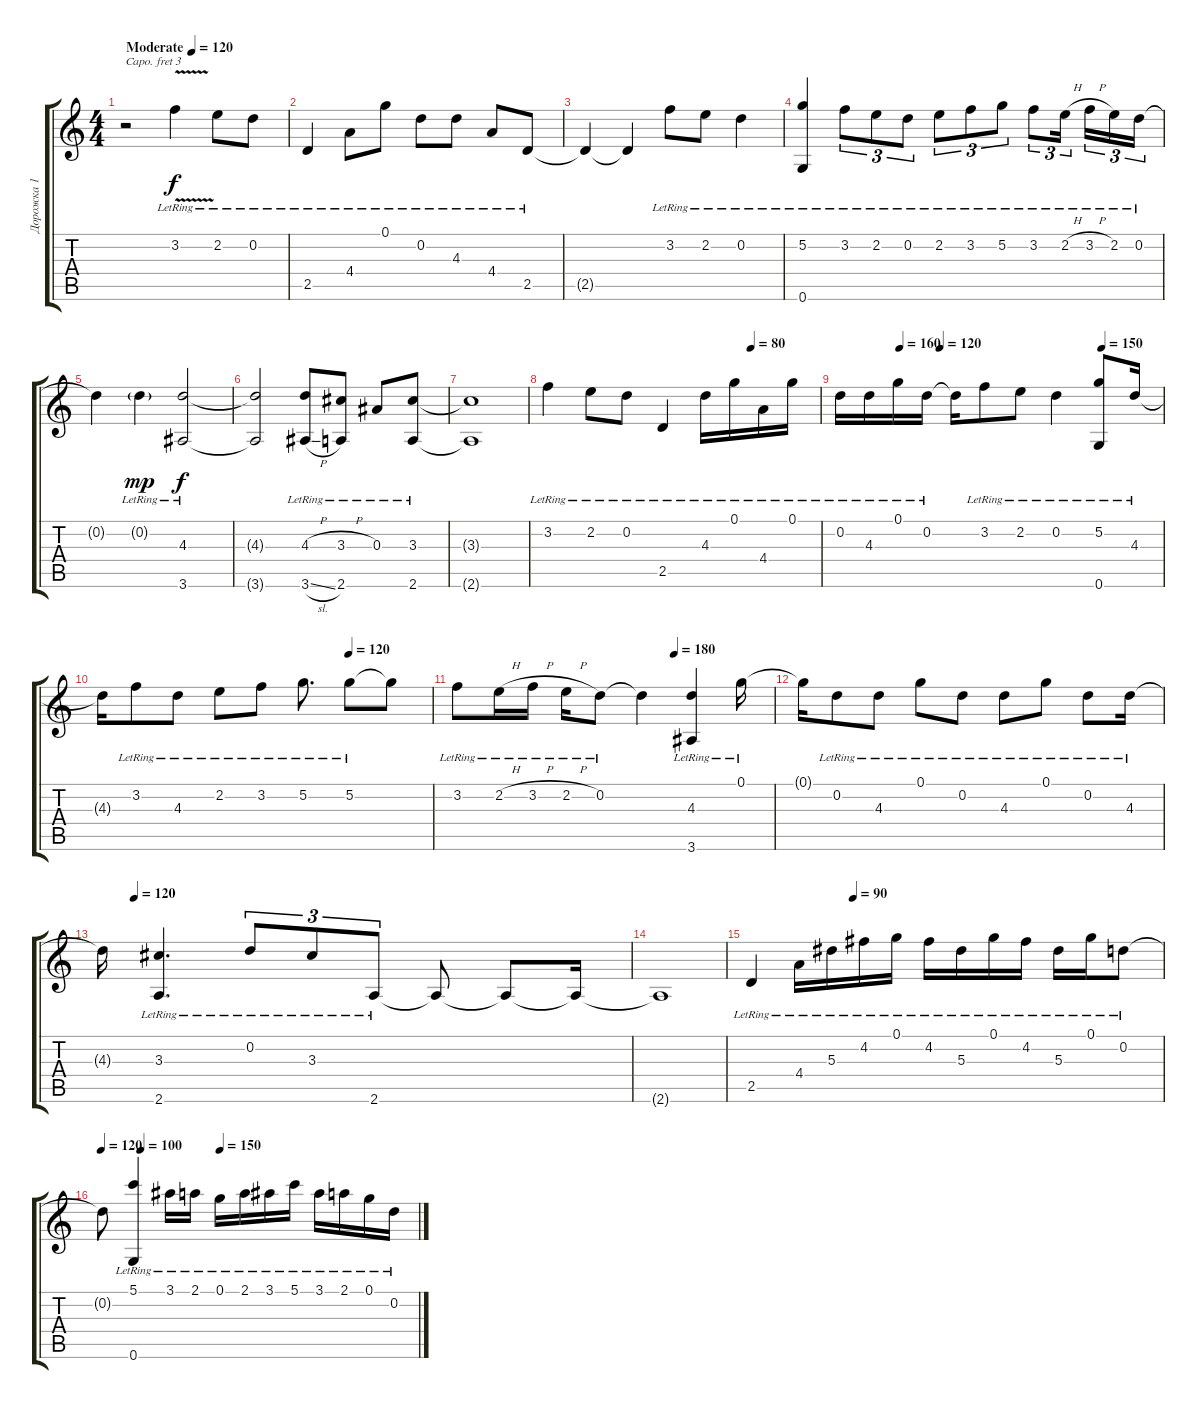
\track ("Дорожка 1" "Дорожка 1") {instrument acousticguitarsteel}
\staff {score tabs}
\capo 3
\tuning (E4 B3 G3 D3 A2 E2) {hide}
\ts (4 4)
\tempo (120 "Moderate")
\clef g2
\ks c
r.2{dy f instrument acousticguitarsteel} 3.2{v lr}.4 2.2{lr}.8 0.2{lr}.8 |
2.5{lr}.4 4.4{lr}.8 0.1{lr}.8 0.2{lr}.8 4.3{lr}.8 4.4{lr}.8 2.5{lr}.8 |
2.5{t}.4 2.5{t}.4 3.2{lr}.8 2.2{lr}.8 0.2{lr}.4 |
(5.2{lr} 0.6{lr}).4 3.2{lr}.8{tu (3 2)} 2.2{lr}.8{tu (3 2)} 0.2{lr}.8{tu (3 2)} 2.2{lr}.8{tu (3 2)} 3.2{lr}.8{tu (3 2)} 5.2{lr}.8{tu (3 2)} 3.2{lr}.8{tu (3 2)} 2.2{h lr}.16{tu (3 2) beam splitsecondary} 3.2{h lr}.16{tu (3 2)} 2.2{lr}.16{tu (3 2)} 0.2{lr}.16{tu (3 2)} |
0.2{t}.4 0.2{g lr}.4{dy mp} (4.3{lr} 3.6{lr}).2{dy f} |
(4.3{t} 3.6{t}).2 (4.3{h lr} 3.6{sl lr}).8 (3.3{h lr} 2.6{lr}).8 0.3{lr}.8 (3.3{lr} 2.6{lr}).8 |
(3.3{t} 2.6{t}).1 |
\tempo (80 0.75)
3.2{lr}.4 2.2{lr}.8 0.2{lr}.8 2.5{lr}.4 4.3{lr}.16 0.1{lr}.16 4.4{lr}.16 0.1{lr}.16 |
\tempo (160 0.1875)
\tempo (120 0.3125)
\tempo (150 0.8125)
0.2{lr}.16 4.3{lr}.16 0.1{lr}.16 0.2{lr}.16 0.2{t}.16 3.2{lr}.8 2.2{lr}.8 0.2{lr}.4 (5.2{lr} 0.6{lr}).8 4.3{lr}.16 |
\tempo (120 0.75)
4.3{t}.16 3.2{lr}.8 4.3{lr}.8 2.2{lr}.8 3.2{lr}.8 5.2{lr}.8{d} 5.2{lr}.8 5.2{t}.8 |
\tempo (180 0.6875)
3.2{lr}.8 2.2{h lr}.16 3.2{h lr}.16 2.2{h lr}.16 0.2{lr}.8 0.2{t}.4 (4.3{lr} 3.6{lr}).4 0.1{lr}.16 |
0.1{t}.16 0.2{lr}.8 4.3{lr}.8 0.1{lr}.8 0.2{lr}.8 4.3{lr}.8 0.1{lr}.8 0.2{lr}.8 4.3{lr}.16 |
\tempo (120 0.0625)
4.3{t}.16 (3.3{lr} 2.6{lr}).4{d} 0.2{lr}.8{tu (3 2)} 3.3{lr}.8{tu (3 2)} 2.6{lr}.8{tu (3 2)} 2.6{t}.8 2.6{t}.8 2.6{t}.16 |
2.6{t}.1 |
\tempo (90 0.25)
2.5{lr}.4 4.4{lr}.16 5.3{lr}.16 4.2{lr}.16 0.1{lr}.16 4.2{lr}.16 5.3{lr}.16 0.1{lr}.16 4.2{lr}.16 5.3{lr}.16 0.1{lr}.16 0.2{lr}.8 |
\tempo 120
\tempo (100 0.125)
\tempo (150 0.375)
0.2{t}.8 (5.1{lr} 0.6{lr}).4 3.1{lr}.16 2.1{lr}.16 0.1{lr}.16 2.1{lr}.16 3.1{lr}.16 5.1{lr}.16 3.1{lr}.16 2.1{lr}.16 0.1{lr}.16 0.2{lr}.16
